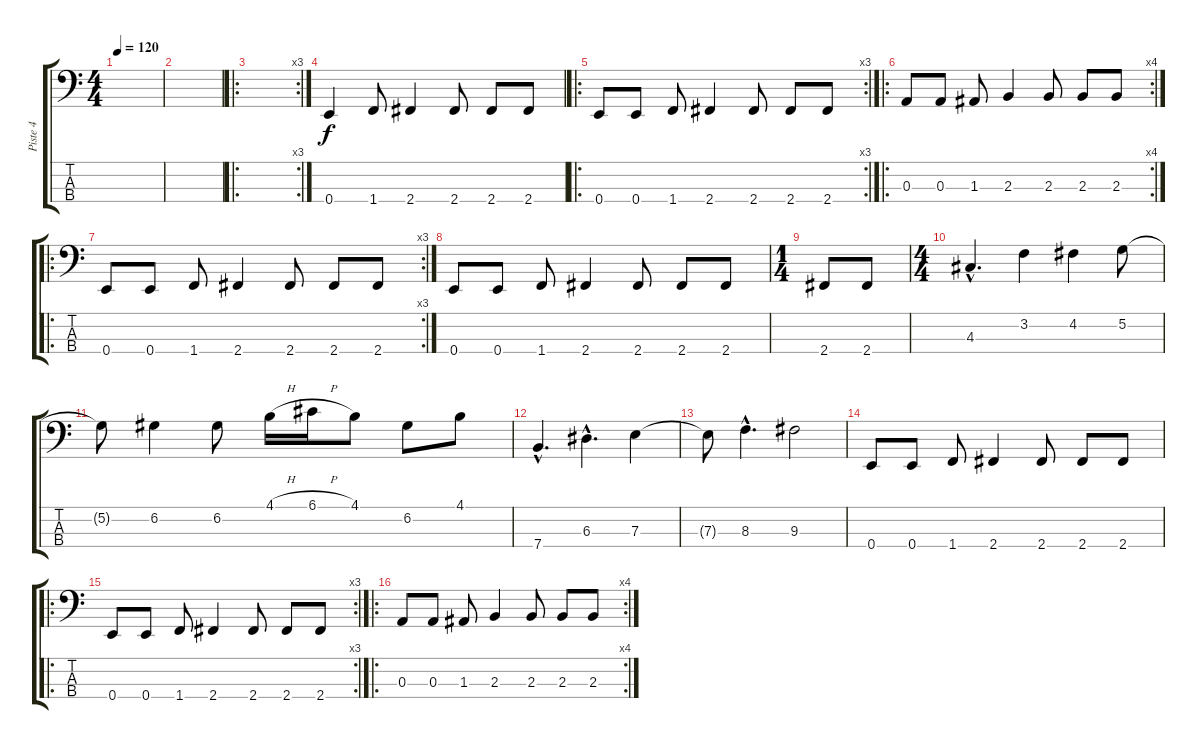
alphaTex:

\track ("Piste 4" "Piste 4") {instrument electricbassfinger}
\staff {score tabs}
\tuning (G2 D2 A1 E1) {hide}
\ts (4 4)
\tempo 120
\clef f4
\ks c
|
|
\ro
\rc 3
|
0.4.4 1.4.8 2.4.4 2.4.8 2.4.8 2.4.8 |
\ro
\rc 3
0.4.8 0.4.8 1.4.8 2.4.4 2.4.8 2.4.8 2.4.8 |
\ro
\rc 4
0.3.8 0.3.8 1.3.8 2.3.4 2.3.8 2.3.8 2.3.8 |
\ro
\rc 3
0.4.8 0.4.8 1.4.8 2.4.4 2.4.8 2.4.8 2.4.8 |
0.4.8 0.4.8 1.4.8 2.4.4 2.4.8 2.4.8 2.4.8 |
\ts (1 4)
2.4.8 2.4.8 |
\ts (4 4)
4.3{hac}.4{d} 3.2.4 4.2.4 5.2.8 |
5.2{t}.8 6.2.4 6.2.8 4.1{h}.16 6.1{h}.16 4.1.8 6.2.8 4.1.8 |
7.4{hac}.4{d} 6.3{hac}.4{d} 7.3.4 |
7.3{t}.8 8.3{hac}.4{d} 9.3.2 |
0.4.8 0.4.8 1.4.8 2.4.4 2.4.8 2.4.8 2.4.8 |
\ro
\rc 3
0.4.8 0.4.8 1.4.8 2.4.4 2.4.8 2.4.8 2.4.8 |
\ro
\rc 4
0.3.8 0.3.8 1.3.8 2.3.4 2.3.8 2.3.8 2.3.8
